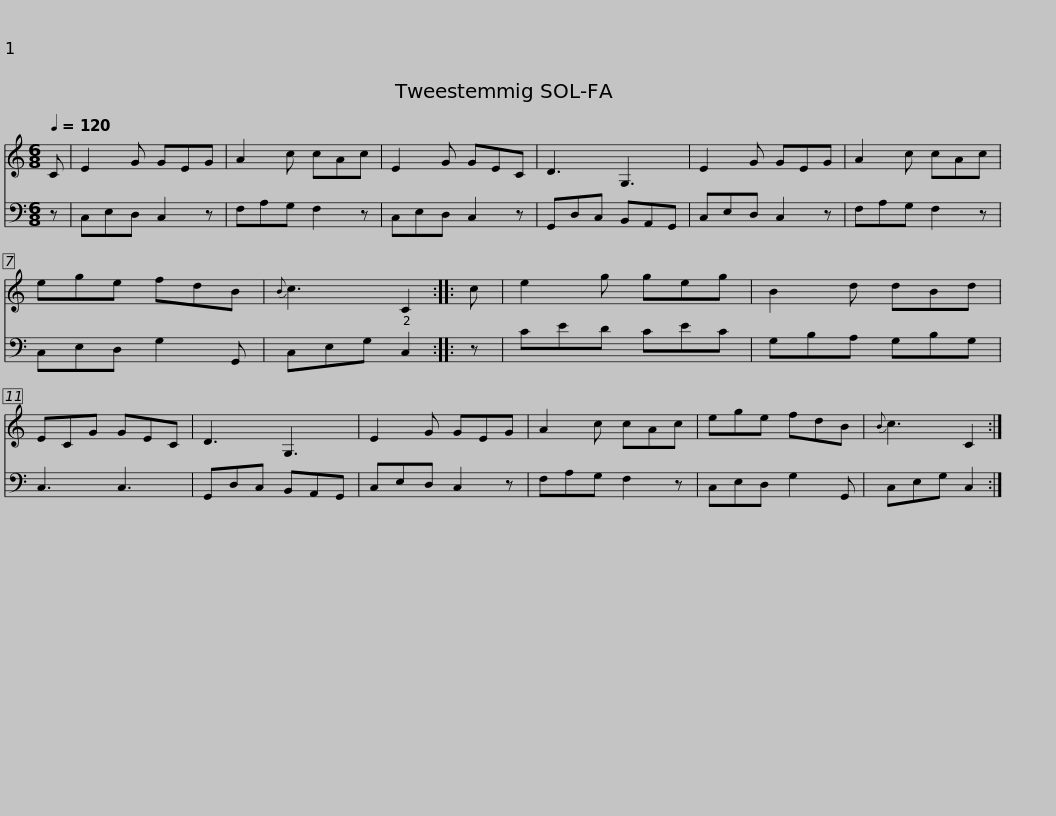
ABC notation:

X:1
%%score 1 2
L:1/8
Q:1/4=120
M:6/8
I:linebreak $
K:C
V:1 treble
V:2 bass
V:1
 C | E2 G GEG | A2 c cAc | E2 G GEC | D3 G,3 | %5
 E2 G GEG | A2 c cAc | ege fdB |{B} c3 C2 ::$ c | %10
 e2 g geg | B2 d dBd | ECG GEC | D3 G,3 | E2 G GEG | %15
 A2 c cAc | ege fdB |{B} c3 C2 :| %18
V:2
 z | C,E,D, C,2 z | F,A,G, F,2 z | C,E,D, C,2 z | G,,D,C, B,,A,,G,, | %5
 C,E,D, C,2 z | F,A,G, F,2 z | C,E,D, G,2 G,, | C,E,G, C,2 ::$ z | %10
 CED CEC | G,B,A, G,B,G, | C,3 C,3 | G,,D,C, B,,A,,G,, | C,E,D, C,2 z | %15
 F,A,G, F,2 z | C,E,D, G,2 G,, | C,E,G, C,2 :| %18
